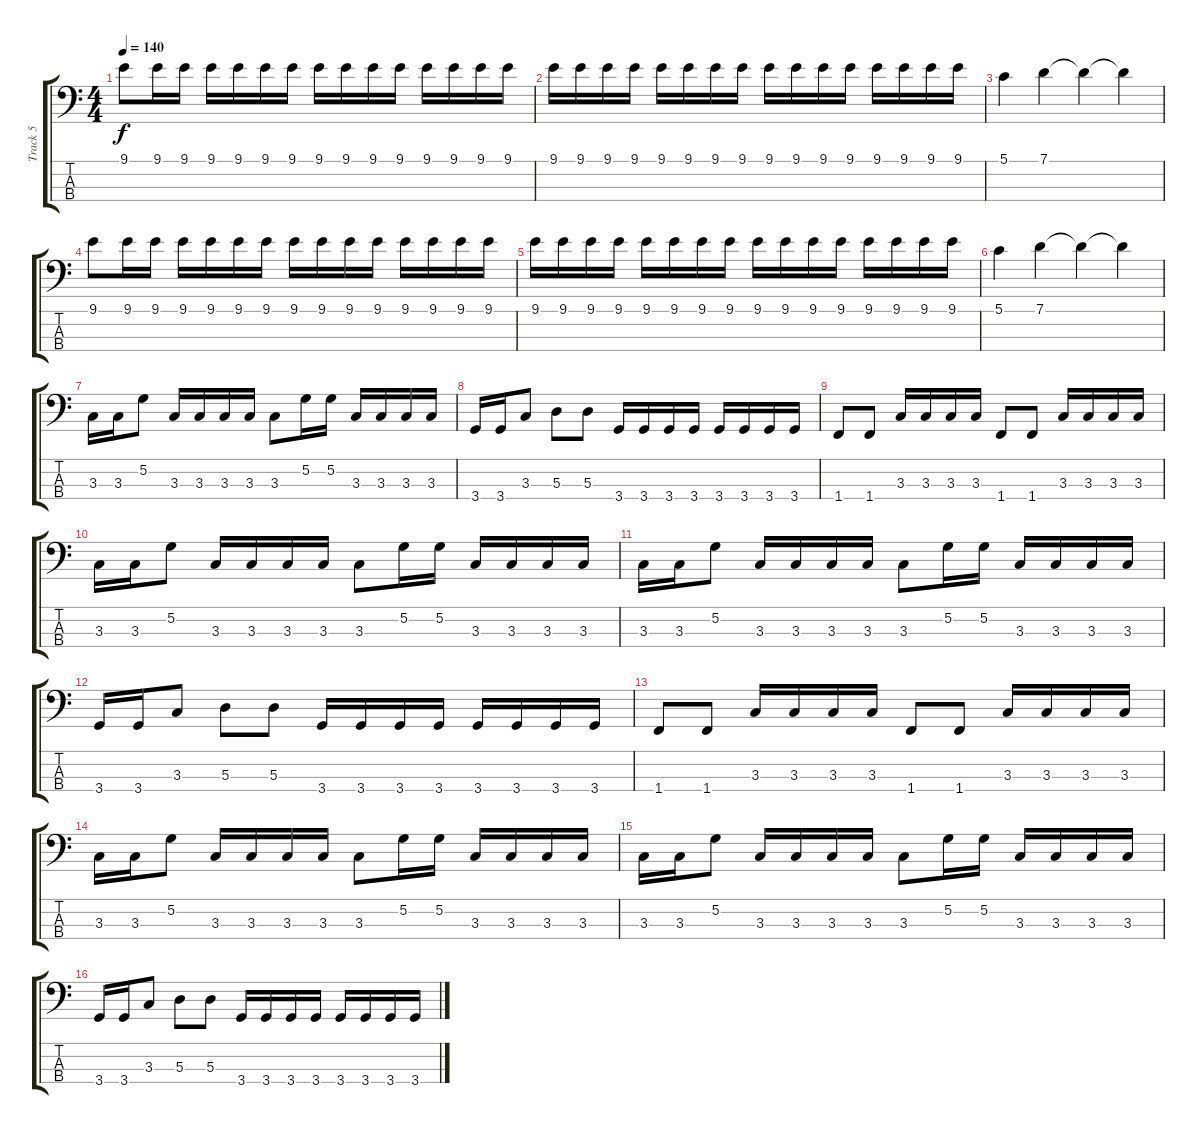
\track ("Track 5" "Track 5") {instrument electricbasspick}
\staff {score tabs}
\tuning (G2 D2 A1 E1) {hide}
\ts (4 4)
\tempo 140
\clef f4
\ks c
9.1.8{dy f} 9.1.16 9.1.16 9.1.16 9.1.16 9.1.16 9.1.16 9.1.16 9.1.16 9.1.16 9.1.16 9.1.16 9.1.16 9.1.16 9.1.16 |
9.1.16 9.1.16 9.1.16 9.1.16 9.1.16 9.1.16 9.1.16 9.1.16 9.1.16 9.1.16 9.1.16 9.1.16 9.1.16 9.1.16 9.1.16 9.1.16 |
5.1.4 7.1.4 7.1{t}.4 7.1{t}.4 |
9.1.8 9.1.16 9.1.16 9.1.16 9.1.16 9.1.16 9.1.16 9.1.16 9.1.16 9.1.16 9.1.16 9.1.16 9.1.16 9.1.16 9.1.16 |
9.1.16 9.1.16 9.1.16 9.1.16 9.1.16 9.1.16 9.1.16 9.1.16 9.1.16 9.1.16 9.1.16 9.1.16 9.1.16 9.1.16 9.1.16 9.1.16 |
5.1.4 7.1.4 7.1{t}.4 7.1{t}.4 |
3.3.16 3.3.16 5.2.8 3.3.16 3.3.16 3.3.16 3.3.16 3.3.8 5.2.16 5.2.16 3.3.16 3.3.16 3.3.16 3.3.16 |
3.4.16 3.4.16 3.3.8 5.3.8 5.3.8 3.4.16 3.4.16 3.4.16 3.4.16 3.4.16 3.4.16 3.4.16 3.4.16 |
1.4.8 1.4.8 3.3.16 3.3.16 3.3.16 3.3.16 1.4.8 1.4.8 3.3.16 3.3.16 3.3.16 3.3.16 |
3.3.16 3.3.16 5.2.8 3.3.16 3.3.16 3.3.16 3.3.16 3.3.8 5.2.16 5.2.16 3.3.16 3.3.16 3.3.16 3.3.16 |
3.3.16 3.3.16 5.2.8 3.3.16 3.3.16 3.3.16 3.3.16 3.3.8 5.2.16 5.2.16 3.3.16 3.3.16 3.3.16 3.3.16 |
3.4.16 3.4.16 3.3.8 5.3.8 5.3.8 3.4.16 3.4.16 3.4.16 3.4.16 3.4.16 3.4.16 3.4.16 3.4.16 |
1.4.8 1.4.8 3.3.16 3.3.16 3.3.16 3.3.16 1.4.8 1.4.8 3.3.16 3.3.16 3.3.16 3.3.16 |
3.3.16 3.3.16 5.2.8 3.3.16 3.3.16 3.3.16 3.3.16 3.3.8 5.2.16 5.2.16 3.3.16 3.3.16 3.3.16 3.3.16 |
3.3.16 3.3.16 5.2.8 3.3.16 3.3.16 3.3.16 3.3.16 3.3.8 5.2.16 5.2.16 3.3.16 3.3.16 3.3.16 3.3.16 |
3.4.16 3.4.16 3.3.8 5.3.8 5.3.8 3.4.16 3.4.16 3.4.16 3.4.16 3.4.16 3.4.16 3.4.16 3.4.16
